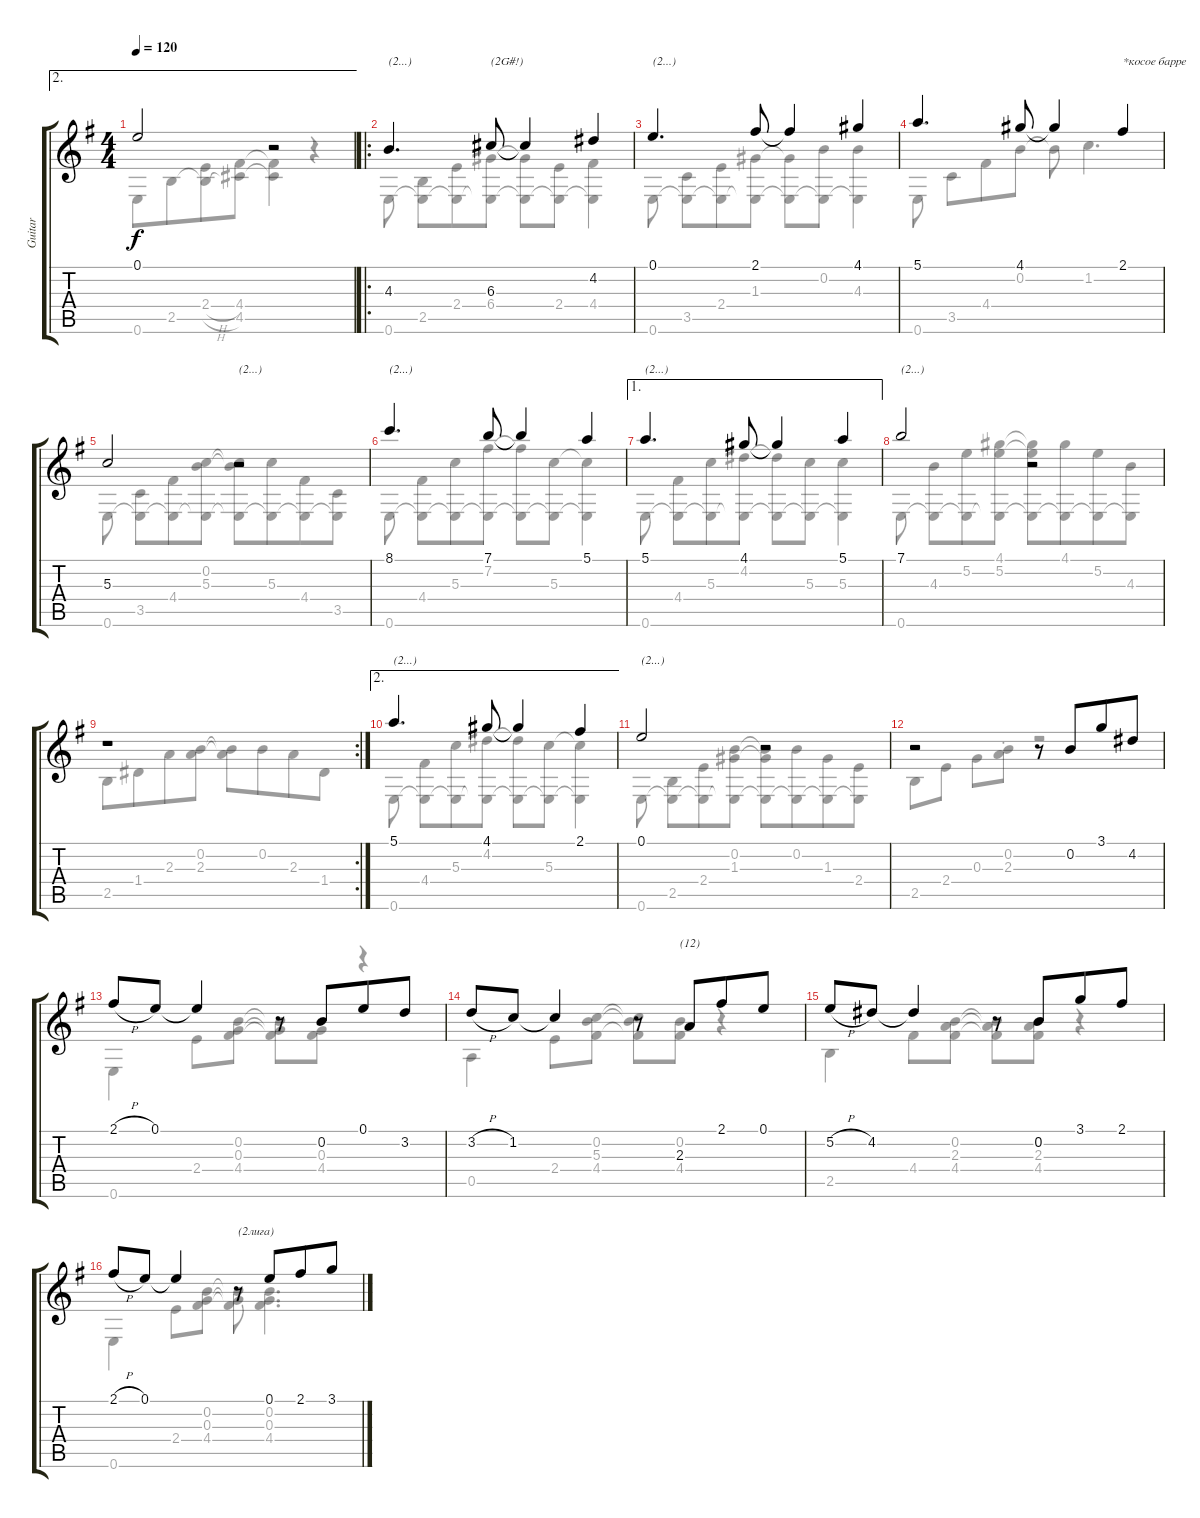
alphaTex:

\track ("Guitar" "Guitar") {instrument acousticguitarnylon}
\staff {score tabs}
\tuning (E4 B3 G3 D3 A2 E2) {hide}
\voice
\ae 2
\ts (4 4)
\tempo 120
\clef g2
\ks eminor
0.1.2{dy f} r.2 |
\ro
4.3.4{d txt "(2...)"} 6.3.8{txt "(2G#!)"} 6.3{t}.4 4.2.4 |
0.1.4{d txt "(2...)"} 2.1.8 2.1{t}.4 4.1.4 |
5.1.4{d} 4.1.8 4.1{t}.4 2.1.4{txt "*косое барре"} |
5.3.2 r.2{txt "(2...)"} |
8.1.4{d txt "(2...)"} 7.1.8 7.1{t}.4 5.1.4 |
\ae 1
5.1.4{d txt "(2...)"} 4.1.8 4.1{t}.4 5.1.4 |
7.1.2{txt "(2...)"} r.2 |
\rc 2
r.1 |
\ae 2
5.1.4{d txt "(2...)"} 4.1.8 4.1{t}.4 2.1.4 |
0.1.2{txt "(2...)"} r.2 |
r.2 r.8 0.2.8{beam merge} 3.1.8 4.2.8 |
2.1{h}.8 0.1.8 0.1{t}.4 r.8 0.2.8{beam merge} 0.1.8 3.2.8 |
3.2{h}.8 1.2.8 1.2{t}.4 r.8 2.3.8{txt "(12)" beam merge} 2.1.8 0.1.8 |
5.2{h}.8 4.2.8 4.2{t}.4 r.8 0.2.8{beam merge} 3.1.8 2.1.8 |
2.1{h}.8 0.1.8 0.1{t}.4 r.8{txt "(2лига)"} 0.1.8{beam merge} 2.1.8 3.1.8
\voice
\clef g2
\ottava regular
\simile none
\ks eminor
0.6.8{dy f} 2.5.8{beam merge} (2.4{h} 2.5{h t}).8 (4.4 4.5).8 (4.4{t} 4.5{t}).4 r.4 |
0.6.8{beam split} (2.5 0.6{t}).8{beam merge} (2.4 0.6{t}).8 (6.4 0.6{t}).8 (6.4{t} 0.6{t}).8 (2.4 0.6{t}).8 (4.4 0.6{t}).4 |
0.6.8{beam split} (3.5 0.6{t}).8{beam merge} (2.4 0.6{t}).8 (1.3 0.6{t}).8 (1.3{t} 0.6{t}).8 (0.2 0.6{t}).8 (4.3 0.6{t}).4 |
0.6.8{beam split} 3.5.8{beam merge} 4.4.8 0.2.8 0.2{t}.8 1.2.4{d} |
0.6.8{beam split} (3.5 0.6{t}).8{beam merge} (4.4 0.6{t}).8 (0.2 5.3 0.6{t}).8 (0.2{t} 5.3{t} 0.6{t}).8 (5.3 0.6{t}).8{beam merge} (4.4 0.6{t}).8 (3.5 0.6{t}).8 |
0.6.8{beam split} (4.4 0.6{t}).8{beam merge} (5.3 0.6{t}).8 (7.2 0.6{t}).8 (7.2{t} 0.6{t}).8 (5.3 0.6{t}).8 (5.3{t} 0.6{t}).4 |
0.6.8{beam split} (4.4 0.6{t}).8{beam merge} (5.3 0.6{t}).8 (4.2 0.6{t}).8 (4.2{t} 0.6{t}).8 (5.3 0.6{t}).8 (5.3 0.6{t}).4 |
0.6.8{beam split} (4.3 0.6{t}).8{beam merge} (5.2 0.6{t}).8 (4.1 5.2 0.6{t}).8 (4.1{t} 5.2{t} 0.6{t}).8 (4.1 0.6{t}).8{beam merge} (5.2 0.6{t}).8 (4.3 0.6{t}).8 |
2.5.8 1.4.8{beam merge} 2.3.8 (0.2 2.3).8 (0.2{t} 2.3{t}).8 0.2.8{beam merge} 2.3.8 1.4.8 |
0.6.8{beam split} (4.4 0.6{t}).8{beam merge} (5.3 0.6{t}).8 (4.2 0.6{t}).8 (4.2{t} 0.6{t}).8 (5.3 0.6{t}).8 (5.3{t} 0.6{t}).4 |
0.6.8{beam split} (2.5 0.6{t}).8{beam merge} (2.4 0.6{t}).8 (0.2 1.3 0.6{t}).8 (0.2{t} 1.3{t} 0.6{t}).8 (0.2 0.6{t}).8{beam merge} (1.3 0.6{t}).8 (2.4 0.6{t}).8 |
2.5.8 2.4.8 0.3.8 (0.2{st} 2.3).8 r.2 |
0.6.4 2.4.8 (0.2 0.3 4.4).8 (0.2{t} 0.3{t} 4.4{t}).8 (0.3 4.4).8 r.4 |
0.5.4 2.4.8 (0.2 5.3 4.4).8 (0.2{t} 5.3{t} 4.4{t}).8 (0.2 4.4).8 r.4 |
2.5.4 4.4.8 (0.2 2.3 4.4).8 (0.2{t} 2.3{t} 4.4{t}).8 (0.2 2.3 4.4).8 r.4 |
0.6.4 2.4.8 (0.2 0.3 4.4).8 (0.2{t} 0.3{t} 4.4{t}).8 (0.2 0.3 4.4).4{d}
